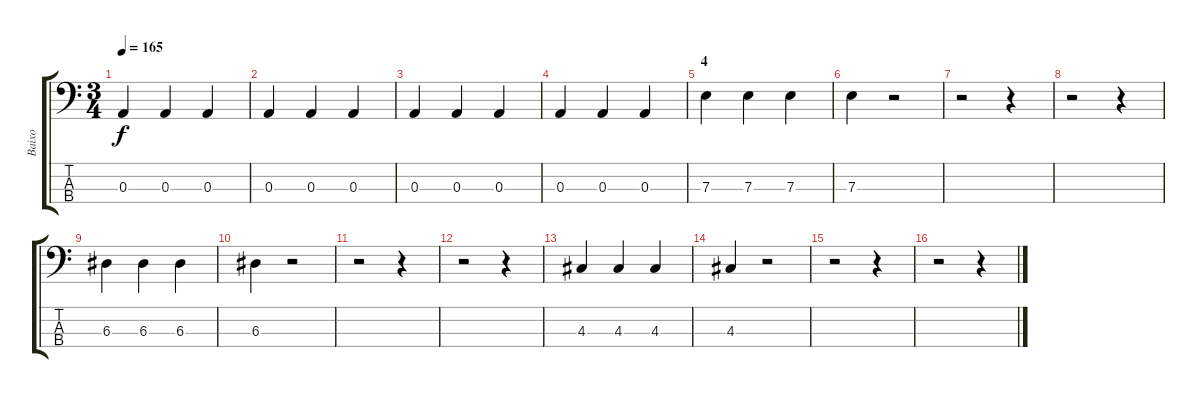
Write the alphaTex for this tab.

\track ("Baixo" "Baixo") {instrument electricbasspick}
\staff {score tabs}
\tuning (G2 D2 A1 E1) {hide}
\ts (3 4)
\tempo 165
\clef f4
\ks c
0.3.4{dy f} 0.3.4 0.3.4 |
0.3.4 0.3.4 0.3.4 |
0.3.4 0.3.4 0.3.4 |
0.3.4 0.3.4 0.3.4 |
\section ("" "4")
7.3.4 7.3.4 7.3.4 |
7.3.4 r.2 |
r.2 r.4 |
r.2 r.4 |
6.3.4 6.3.4 6.3.4 |
6.3.4 r.2 |
r.2 r.4 |
r.2 r.4 |
4.3.4 4.3.4 4.3.4 |
4.3.4 r.2 |
r.2 r.4 |
r.2 r.4
